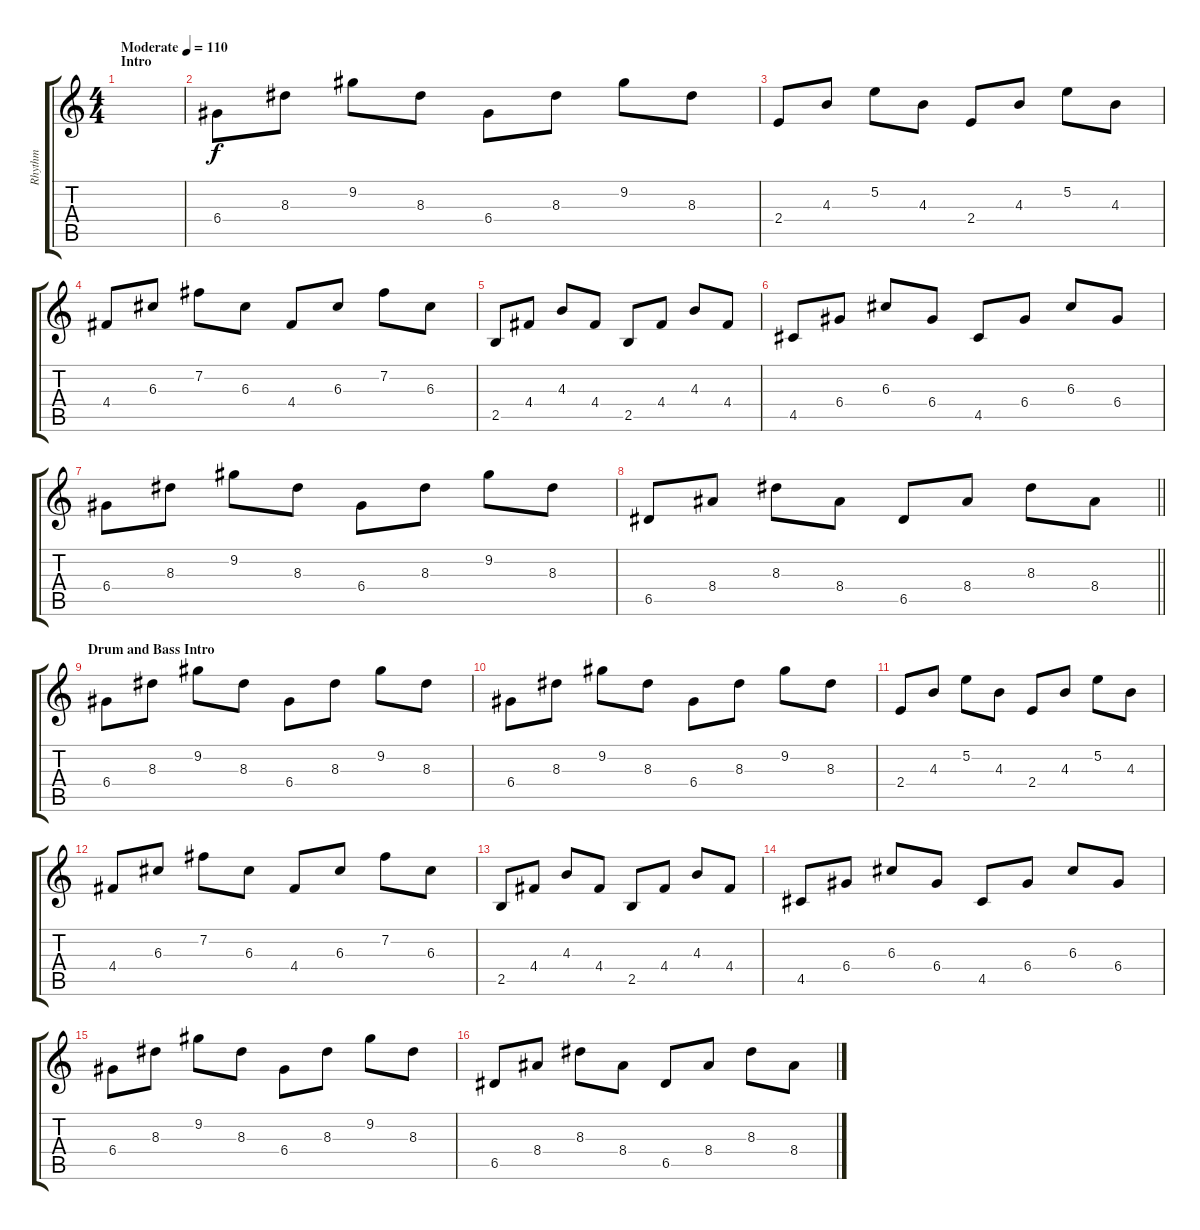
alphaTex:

\track ("Rhythm" "Rhythm") {instrument overdrivenguitar}
\staff {score tabs}
\tuning (E4 B3 G3 D3 A2 E2) {hide}
\ts (4 4)
\section ("" "Intro")
\tempo (110 "Moderate")
\clef g2
\ks c
|
6.4.8 8.3.8 9.2.8 8.3.8 6.4.8 8.3.8 9.2.8 8.3.8 |
2.4.8 4.3.8 5.2.8 4.3.8 2.4.8 4.3.8 5.2.8 4.3.8 |
4.4.8 6.3.8 7.2.8 6.3.8 4.4.8 6.3.8 7.2.8 6.3.8 |
2.5.8 4.4.8 4.3.8 4.4.8 2.5.8 4.4.8 4.3.8 4.4.8 |
4.5.8 6.4.8 6.3.8 6.4.8 4.5.8 6.4.8 6.3.8 6.4.8 |
6.4.8 8.3.8 9.2.8 8.3.8 6.4.8 8.3.8 9.2.8 8.3.8 |
\barLineRight lightlight
6.5.8 8.4.8 8.3.8 8.4.8 6.5.8 8.4.8 8.3.8 8.4.8 |
\section ("" "Drum and Bass Intro")
6.4.8 8.3.8 9.2.8 8.3.8 6.4.8 8.3.8 9.2.8 8.3.8 |
6.4.8 8.3.8 9.2.8 8.3.8 6.4.8 8.3.8 9.2.8 8.3.8 |
2.4.8 4.3.8 5.2.8 4.3.8 2.4.8 4.3.8 5.2.8 4.3.8 |
4.4.8 6.3.8 7.2.8 6.3.8 4.4.8 6.3.8 7.2.8 6.3.8 |
2.5.8 4.4.8 4.3.8 4.4.8 2.5.8 4.4.8 4.3.8 4.4.8 |
4.5.8 6.4.8 6.3.8 6.4.8 4.5.8 6.4.8 6.3.8 6.4.8 |
6.4.8 8.3.8 9.2.8 8.3.8 6.4.8 8.3.8 9.2.8 8.3.8 |
6.5.8 8.4.8 8.3.8 8.4.8 6.5.8 8.4.8 8.3.8 8.4.8
